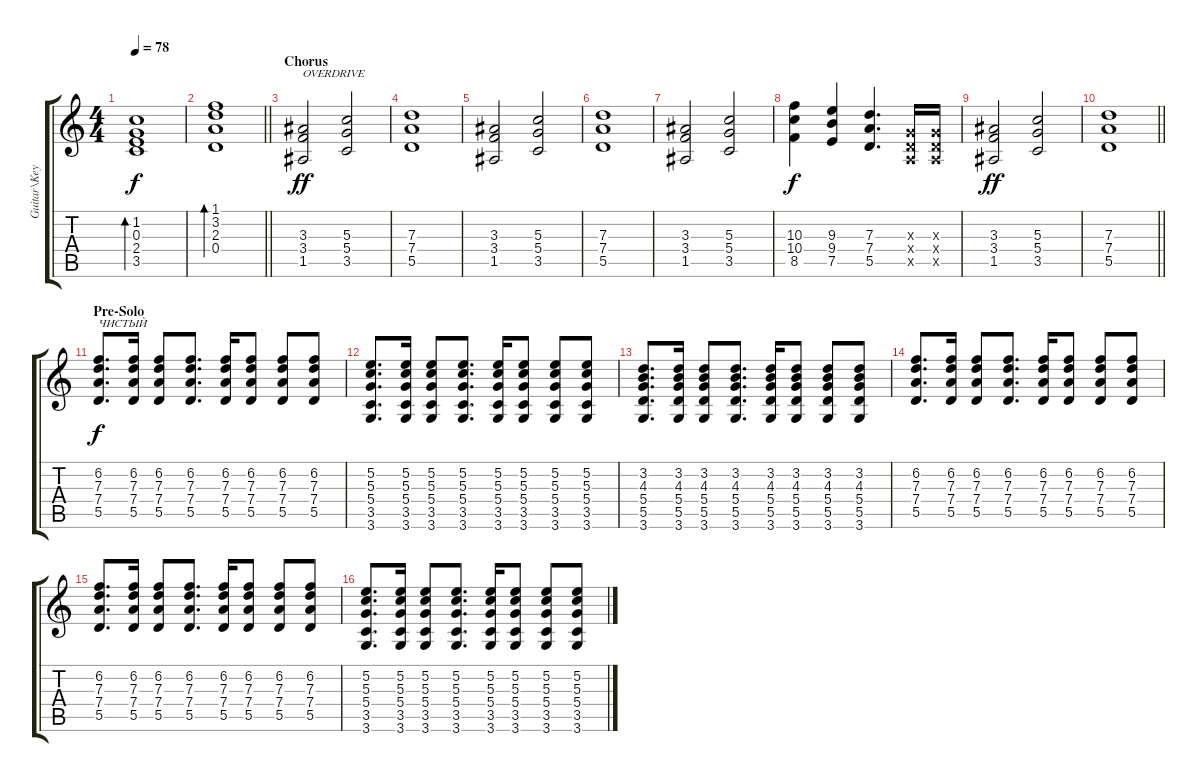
\track ("Guitar\\Keyboard" "Guitar\\Key") {instrument acousticguitarsteel}
\staff {score tabs}
\tuning (E4 B3 G3 D3 A2 E2) {hide}
\ts (4 4)
\tempo 78
\clef g2
\ks c
(1.2 0.3 2.4 3.5).1{bd 60 dy f} |
\barLineRight lightlight
(1.1 3.2 2.3 0.4).1{bd 60} |
\section ("" "Chorus")
(3.3 3.4 1.5).2{txt "OVERDRIVE" dy ff instrument overdrivenguitar} (5.3 5.4 3.5).2 |
(7.3 7.4 5.5).1 |
(3.3 3.4 1.5).2 (5.3 5.4 3.5).2 |
(7.3 7.4 5.5).1 |
(3.3 3.4 1.5).2 (5.3 5.4 3.5).2 |
(10.3 10.4 8.5).4{dy f} (9.3 9.4 7.5).4 (7.3 7.4 5.5).4{d} (0.3{x} 0.4{x} 0.5{x}).16 (0.3{x} 0.4{x} 0.5{x}).16 |
(3.3 3.4 1.5).2{dy ff} (5.3 5.4 3.5).2 |
\barLineRight lightlight
(7.3 7.4 5.5).1{volume 5} |
\section ("" "Pre-Solo")
(6.2 7.3 7.4 5.5).8{d txt "ЧИСТЫЙ" dy f instrument electricguitarclean} (6.2 7.3 7.4 5.5).16 (6.2 7.3 7.4 5.5).8 (6.2 7.3 7.4 5.5).8{d} (6.2 7.3 7.4 5.5).16 (6.2 7.3 7.4 5.5).8 (6.2 7.3 7.4 5.5).8 (6.2 7.3 7.4 5.5).8 |
(5.2 5.3 5.4 3.5 3.6).8{d} (5.2 5.3 5.4 3.5 3.6).16 (5.2 5.3 5.4 3.5 3.6).8 (5.2 5.3 5.4 3.5 3.6).8{d} (5.2 5.3 5.4 3.5 3.6).16 (5.2 5.3 5.4 3.5 3.6).8 (5.2 5.3 5.4 3.5 3.6).8 (5.2 5.3 5.4 3.5 3.6).8 |
(3.2 4.3 5.4 5.5 3.6).8{d} (3.2 4.3 5.4 5.5 3.6).16 (3.2 4.3 5.4 5.5 3.6).8 (3.2 4.3 5.4 5.5 3.6).8{d} (3.2 4.3 5.4 5.5 3.6).16 (3.2 4.3 5.4 5.5 3.6).8 (3.2 4.3 5.4 5.5 3.6).8 (3.2 4.3 5.4 5.5 3.6).8 |
(6.2 7.3 7.4 5.5).8{d} (6.2 7.3 7.4 5.5).16 (6.2 7.3 7.4 5.5).8 (6.2 7.3 7.4 5.5).8{d} (6.2 7.3 7.4 5.5).16 (6.2 7.3 7.4 5.5).8 (6.2 7.3 7.4 5.5).8 (6.2 7.3 7.4 5.5).8 |
(6.2 7.3 7.4 5.5).8{d} (6.2 7.3 7.4 5.5).16 (6.2 7.3 7.4 5.5).8 (6.2 7.3 7.4 5.5).8{d} (6.2 7.3 7.4 5.5).16 (6.2 7.3 7.4 5.5).8 (6.2 7.3 7.4 5.5).8 (6.2 7.3 7.4 5.5).8 |
(5.2 5.3 5.4 3.5 3.6).8{d} (5.2 5.3 5.4 3.5 3.6).16 (5.2 5.3 5.4 3.5 3.6).8 (5.2 5.3 5.4 3.5 3.6).8{d} (5.2 5.3 5.4 3.5 3.6).16 (5.2 5.3 5.4 3.5 3.6).8 (5.2 5.3 5.4 3.5 3.6).8 (5.2 5.3 5.4 3.5 3.6).8
